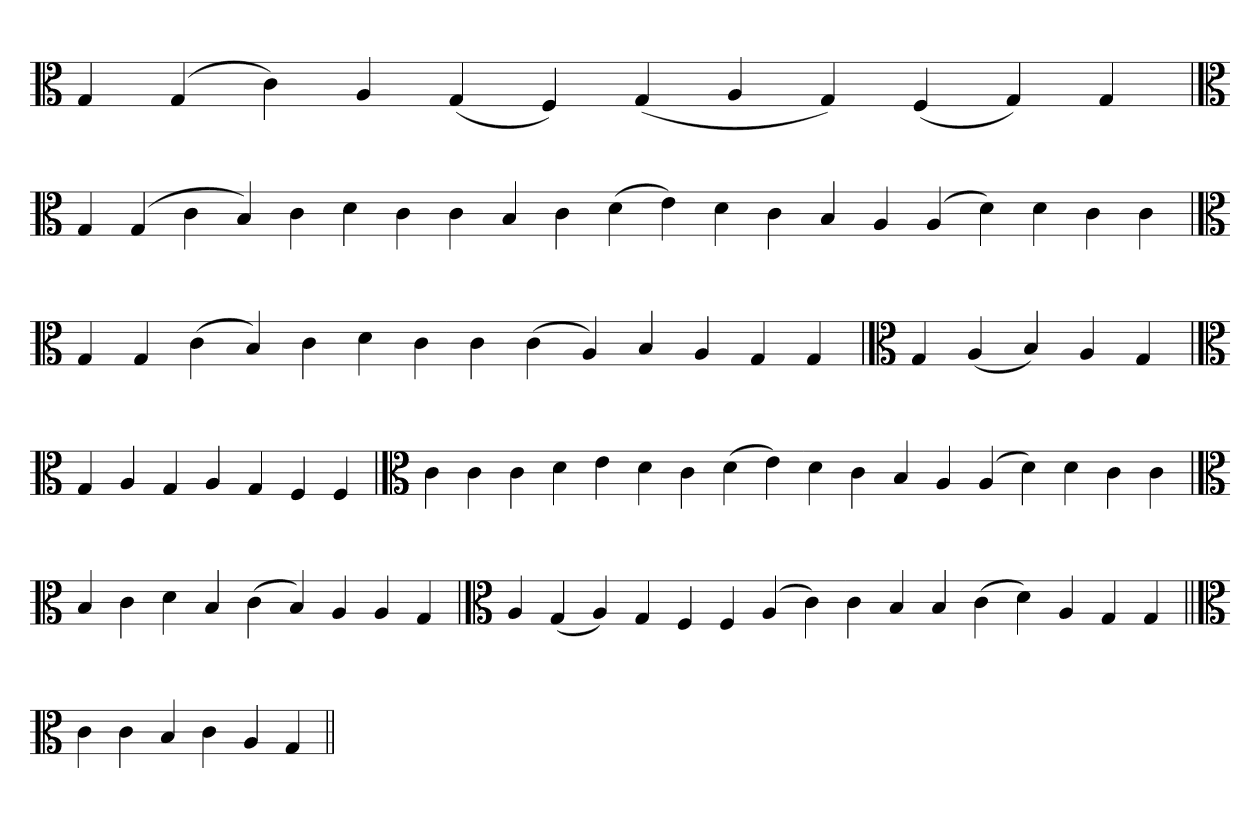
**kern
*part1
*staff1
*clefC3
=
4G
(4G
4c)
4A
(4G
4F)
(4G
4A
4G)
(4F
4G)
4G
=`
*clefC3
4G
(4G
4c
4B)
4c
4d
4c
4c
4B
4c
(4d
4e)
4d
4c
4B
4A
(4A
4d)
4d
4c
4c
='
*clefC3
4G
4G
(4c
4B)
4c
4d
4c
4c
(4c
4A)
4B
4A
4G
4G
=
*clefC3
4G
(4A
4B)
4A
4G
=`
*clefC3
4G
4A
4G
4A
4G
4F
4F
='
*clefC3
4c
4c
4c
4d
4e
4d
4c
(4d
4e)
4d
4c
4B
4A
(4A
4d)
4d
4c
4c
='
*clefC3
4B
4c
4d
4B
(4c
4B)
4A
4A
4G
=`
*clefC3
4A
(4G
4A)
4G
4F
4F
(4A
4c)
4c
4B
4B
(4c
4d)
4A
4G
4G
=||
*clefC3
4c
4c
4B
4c
4A
4G
=||
*-
